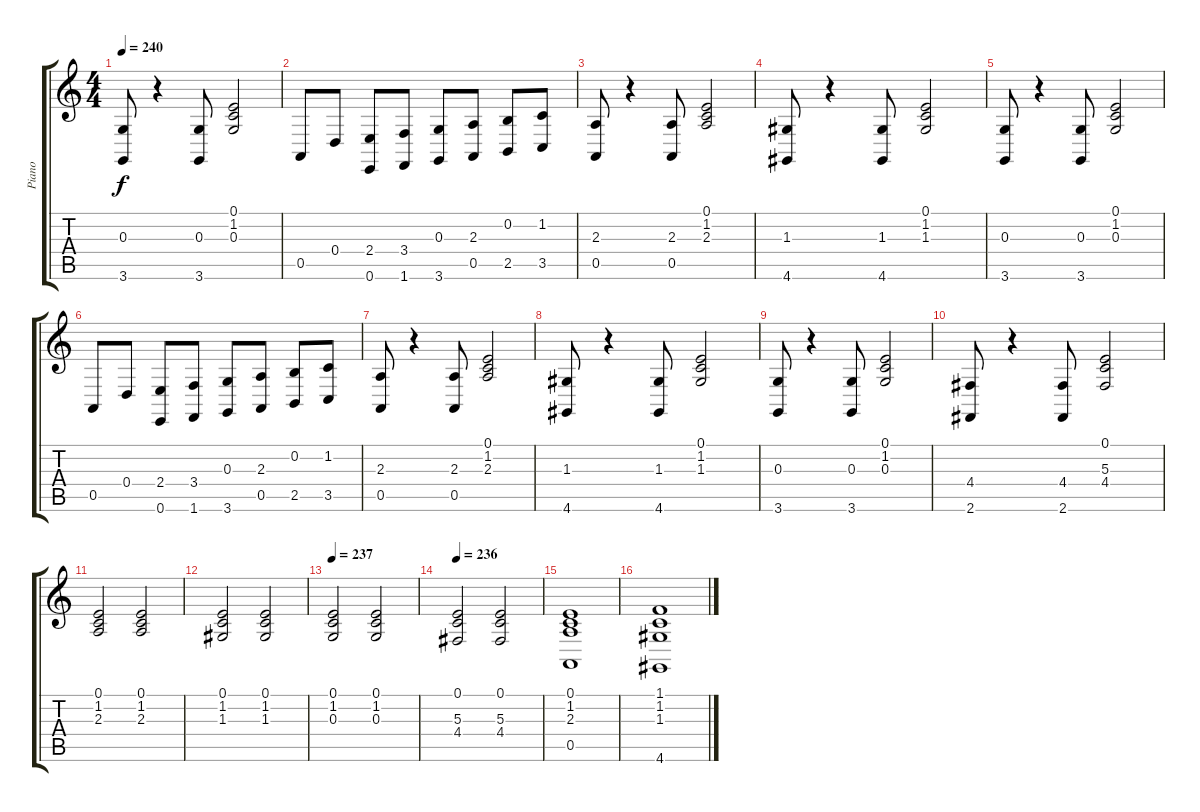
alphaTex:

\track ("Piano" "Piano") {instrument acousticgrandpiano}
\staff {score tabs}
\tuning (E4 B3 G3 D3 A2 E2) {hide}
\ts (4 4)
\tempo 240
\clef g2
\ks c
(0.3 3.6).8{dy f} r.4 (0.3 3.6).8 (0.1 1.2 0.3).2 |
0.5.8 0.4.8 (2.4 0.6).8 (3.4 1.6).8 (0.3 3.6).8 (2.3 0.5).8 (0.2 2.5).8 (1.2 3.5).8 |
(2.3 0.5).8 r.4 (2.3 0.5).8 (0.1 1.2 2.3).2 |
(1.3 4.6).8 r.4 (1.3 4.6).8 (0.1 1.2 1.3).2 |
(0.3 3.6).8 r.4 (0.3 3.6).8 (0.1 1.2 0.3).2 |
0.5.8 0.4.8 (2.4 0.6).8 (3.4 1.6).8 (0.3 3.6).8 (2.3 0.5).8 (0.2 2.5).8 (1.2 3.5).8 |
(2.3 0.5).8 r.4 (2.3 0.5).8 (0.1 1.2 2.3).2 |
(1.3 4.6).8 r.4 (1.3 4.6).8 (0.1 1.2 1.3).2 |
(0.3 3.6).8 r.4 (0.3 3.6).8 (0.1 1.2 0.3).2 |
(4.4 2.6).8 r.4 (4.4 2.6).8 (0.1 5.3 4.4).2 |
(0.1 1.2 2.3).2 (0.1 1.2 2.3).2 |
(0.1 1.2 1.3).2 (0.1 1.2 1.3).2 |
\tempo 237
(0.1 1.2 0.3).2 (0.1 1.2 0.3).2 |
\tempo 236
(0.1 5.3 4.4).2 (0.1 5.3 4.4).2 |
(0.1 1.2 2.3 0.5).1 |
(1.1 1.2 1.3 4.6).1
